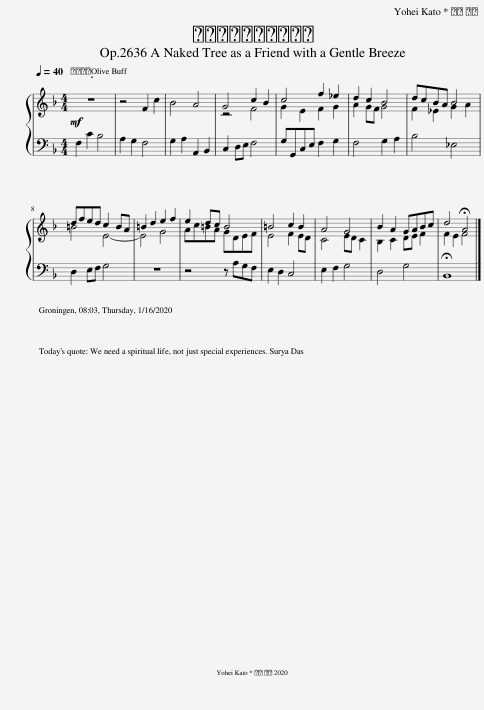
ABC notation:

X:1
%%score { ( 1 3 ) | 2 }
L:1/8
Q:1/4=40
M:4/4
I:linebreak $
K:F
V:1 treble
V:3 treble
V:2 bass
V:1
 z8 | z4 F2 c2 | B4 A4 | G4 c2 B2 | c4 f2 _e2 | %5
 d2 c2 B4 | dcBA B4 |$ dfed c2 =BA | =B2 d2 e2 f2 | e2 dc =B4 | %10
 =B4 c2 B2 | A4 G4 | B2 A2 GABc | d4 !fermata!A4 |] %14
V:2
!mf! F,2 C2 B,4 | A,2 G,2 F,4 | G,2 A,2 A,,2 B,,2 | C,2 D,E, F,4 | G,G,,C,E, F,2 G,2 | %5
 F,4 G,2 A,2 | B,4 _E,4 |$ D,2 E,F, G,4 | z8 | z4 z A,G,F, | %10
 E,2 D,2 C,4 | E,2 F,2 G,4 | D,4 G,4 | !fermata!B,,8 |] %14
V:3
 x8 | x8 | x8 | z4 F4 | G2 E2 F2 G2 | %5
 A2 GF G4 | F2 _E2 G2 A2 |$ =B4 E4- | E4 G4 | Ac=BA GDEF | %10
 E4 F2 ED | C4 ED C2 | B,2 C2 DE F2 | F2 E2 F4 |] %14
